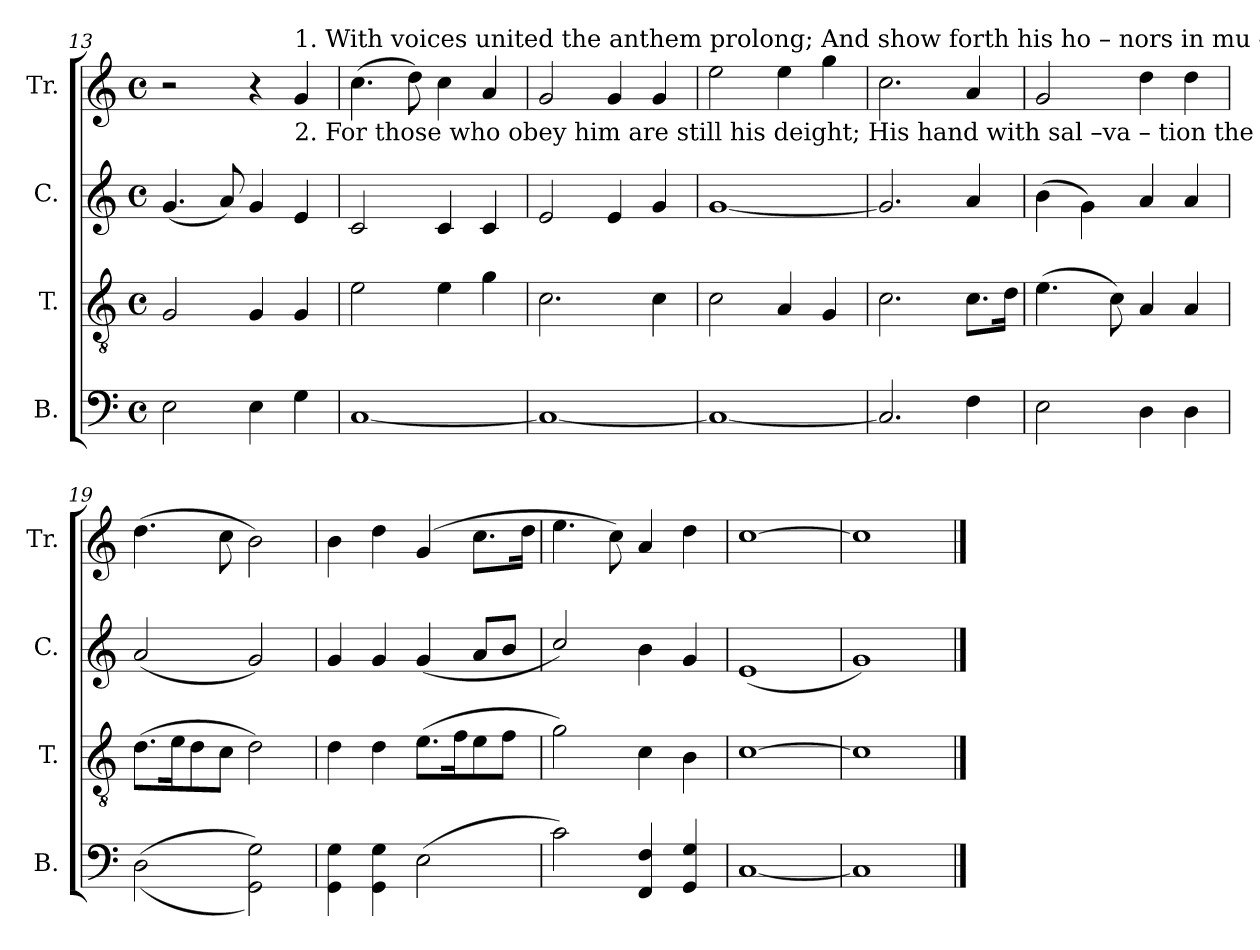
**kern	**kern	**kern	**kern
*part4	*part3	*part2	*part1
*staff4	*staff3	*staff2	*staff1
*I"B.	*I"T.	*I"C.	*I"Tr.
*I'B.	*I'T.	*I'C.	*I'Tr.
*clefF4	*clefGv2	*clefG2	*clefG2
*k[]	*k[]	*k[]	*k[]
*M4/4	*M4/4	*M4/4	*M4/4
*met(c)	*met(c)	*met(c)	*met(c)
=13	=13	=13	=13
2E\	2G/	(4.g/	2r
.	.	8a/)	.
4E\	4G/	4g/	4r
!	!	!	!LO:TX:a:t=1. With  voices  united  the anthem prolong;  And  show forth his  ho        –       nors in  mu    –        –       sic  di –vine.
!	!	!	!LO:TX:b:t=2. For those who obey him are still his deight; His  hand with sal –va        –       tion  the  meek _______  will  a – dorn.
4G\	4G/	4e/	4g/
=14	=14	=14	=14
[1C	2e\	2c/	(4.cc\
.	.	.	8dd\)
.	4e\	4c/	4cc\
.	4g\	4c/	4a/
=15	=15	=15	=15
1C_	2.c\	2e/	2g/
.	.	4e/	4g/
.	4c\	4g/	4g/
=16	=16	=16	=16
1C_	2c\	[1g	2ee\
.	4A/	.	4ee\
.	4G/	.	4gg\
=17	=17	=17	=17
2.C/]	2.c\	2.g/]	2.cc\
4F\	8.c\L	4a/	4a/
.	16d\Jk	.	.
=18	=18	=18	=18
2E\	(4.e\	(4b\	2g/
.	.	4g\)	.
.	8c\)	.	.
4D\	4A/	4a/	4dd\
4D\	4A/	4a/	4dd\
=19	=19	=19	=19
((2D\	(8.d\L	(2a/	(4.dd\
.	16e\K	.	.
.	8d\	.	.
.	8c\J	.	8cc\
2GG\ 2G\))	2d\)	2g/)	2b\)
=20	=20	=20	=20
4GG\ 4G\	4d\	4g/	4b\
4GG\ 4G\	4d\	4g/	4dd\
(2E\	(8.e\L	(4g/	(4g/
.	16f\K	.	.
.	8e\	8a/L	8.cc\L
.	8f\J	8b/J	.
.	.	.	16dd\Jk
=21	=21	=21	=21
2c\)	2g\)	2cc/)	4.ee\
.	.	.	8cc\)
4FF/ 4F/	4c\	4b\	4a/
4GG/ 4G/	4B\	4g/	4dd\
=22	=22	=22	=22
[1C	[1c	(1e	[1cc
=23	=23	=23	=23
1C]	1c]	1g)	1cc]
==	==	==	==
*-	*-	*-	*-
